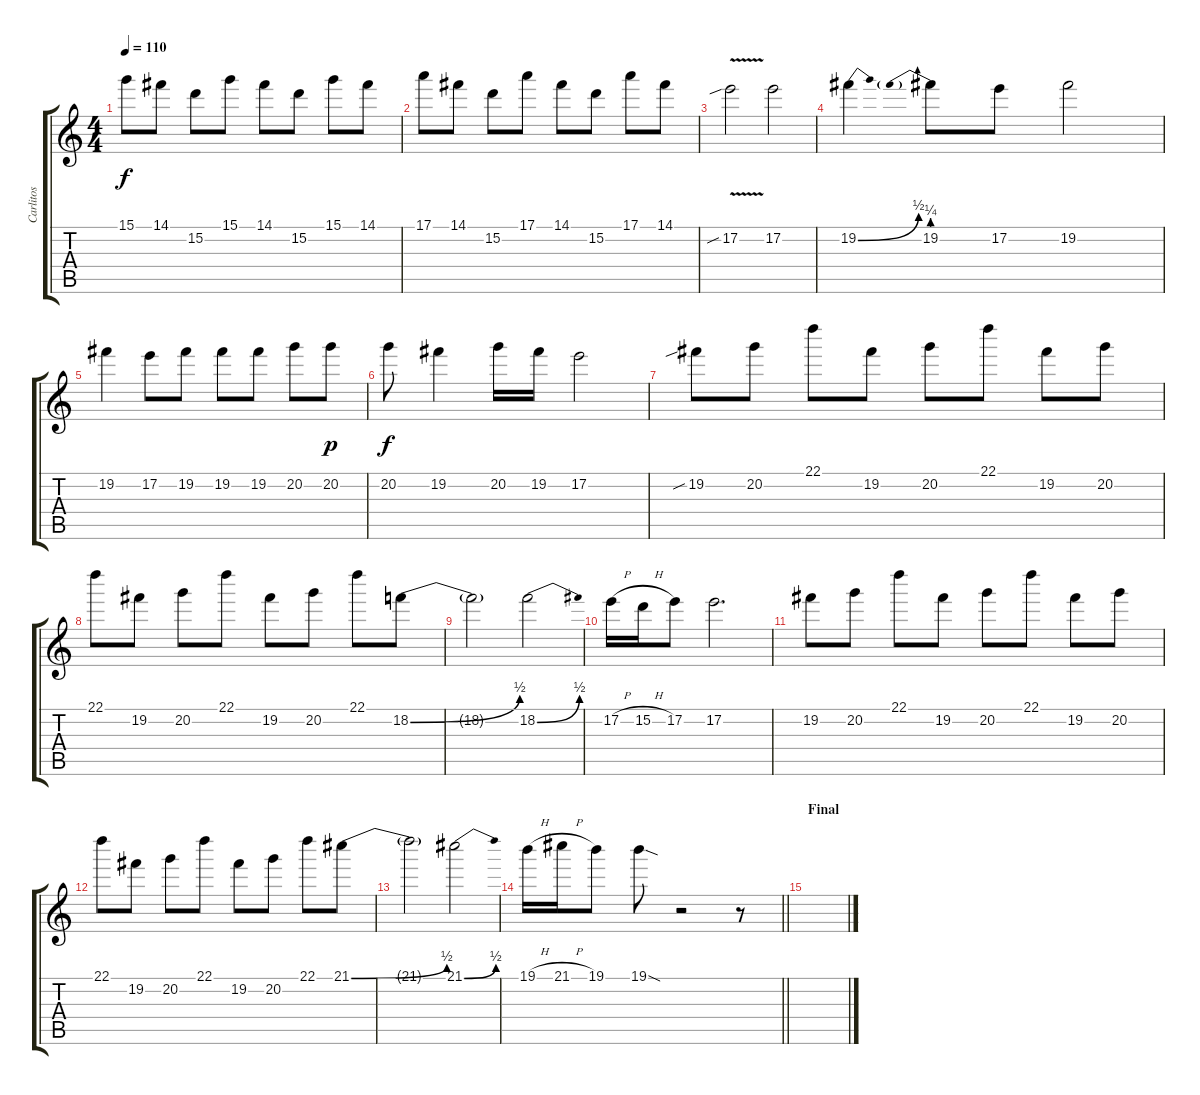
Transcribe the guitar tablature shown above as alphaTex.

\track ("Carlitos" "Carlitos") {instrument overdrivenguitar}
\staff {score tabs}
\tuning (E4 B3 G3 D3 A2 E2) {hide}
\ts (4 4)
\tempo 110
\clef g2
\ks c
15.1.8{dy f} 14.1.8 15.2.8 15.1.8 14.1.8 15.2.8 15.1.8 14.1.8 |
17.1.8 14.1.8 15.2.8 17.1.8 14.1.8 15.2.8 17.1.8 14.1.8 |
17.2{v sib}.2 17.2.2 |
19.2{be (bend 0 0 60 2)}.4 19.2{be (prebend 0 1 60 1)}.8 17.2.8 19.2.2 |
19.2.4 17.2.8 19.2.8 19.2.8 19.2.8 20.2.8 20.2.8{dy p} |
20.2.8{dy f} 19.2.4 20.2.16 19.2.16 17.2.2 |
19.2{sib}.8 20.2.8 22.1.8 19.2.8 20.2.8 22.1.8 19.2.8 20.2.8 |
22.1.8 19.2.8 20.2.8 22.1.8 19.2.8 20.2.8 22.1.8 18.2{be (bend 0 0 60 2)}.8 |
18.2{t}.2 18.2{be (bend 0 0 60 2)}.2 |
17.2{h}.16 15.2{h}.16 17.2.8 17.2.2{d} |
19.2.8 20.2.8 22.1.8 19.2.8 20.2.8 22.1.8 19.2.8 20.2.8 |
22.1.8 19.2.8 20.2.8 22.1.8 19.2.8 20.2.8 22.1.8 21.1{be (bend 0 0 60 2)}.8 |
21.1{t}.2 21.1{be (bend 0 0 60 2)}.2 |
\barLineRight lightlight
19.1{h}.16 21.1{h}.16 19.1.8 19.1{sod}.8 r.2 r.8 |
\section ("" "Final")
